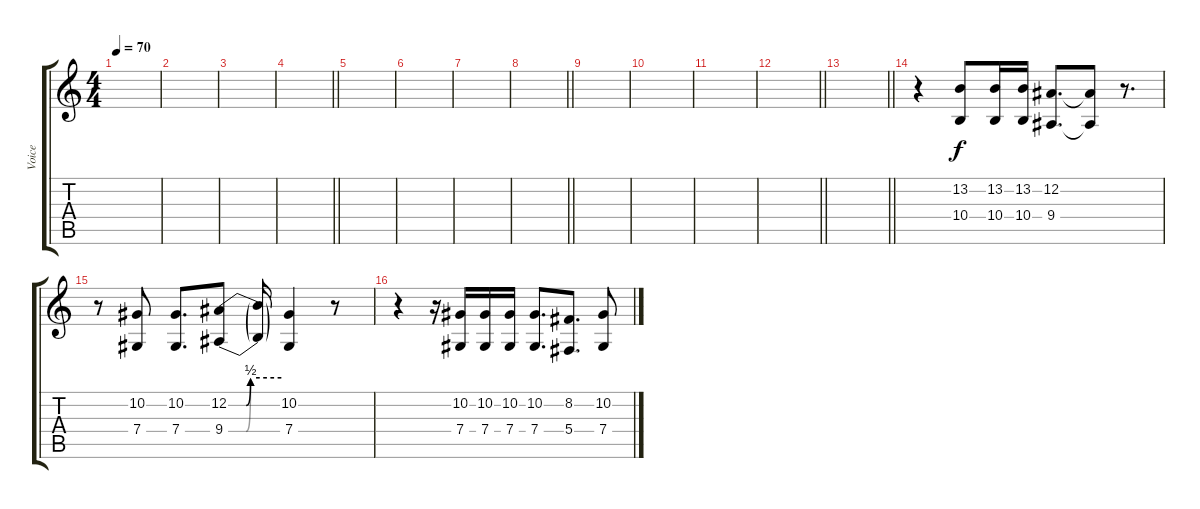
\track ("Voice" "Voice") {instrument lead2sawtooth}
\staff {score tabs}
\tuning (Eb4 Bb3 Gb3 Db3 Ab2 Eb2) {hide}
\ts (4 4)
\tempo 70
\clef g2
\ks c
|
|
|
\barLineRight lightlight
|
|
|
|
\barLineRight lightlight
|
|
|
|
\barLineRight lightlight
|
\barLineRight lightlight
|
r.4 (13.2 10.4).8 (13.2 10.4).16 (13.2 10.4).16 (12.2 9.4).8{d} (12.2{t} 9.4{t}).8 r.8{d} |
r.8 (10.2 7.4).8 (10.2 7.4).8{d} (12.2{be (custom 0 0 20 0 25 2 60 2)} 9.4{be (custom 0 0 20 0 25 2 60 2)}).8 (12.2{t} 9.4{t}).16 (10.2 7.4).4 r.8 |
r.4 r.16 (10.2 7.4).16 (10.2 7.4).16 (10.2 7.4).16 (10.2 7.4).8{d} (8.2 5.4).8{d} (10.2 7.4).8
